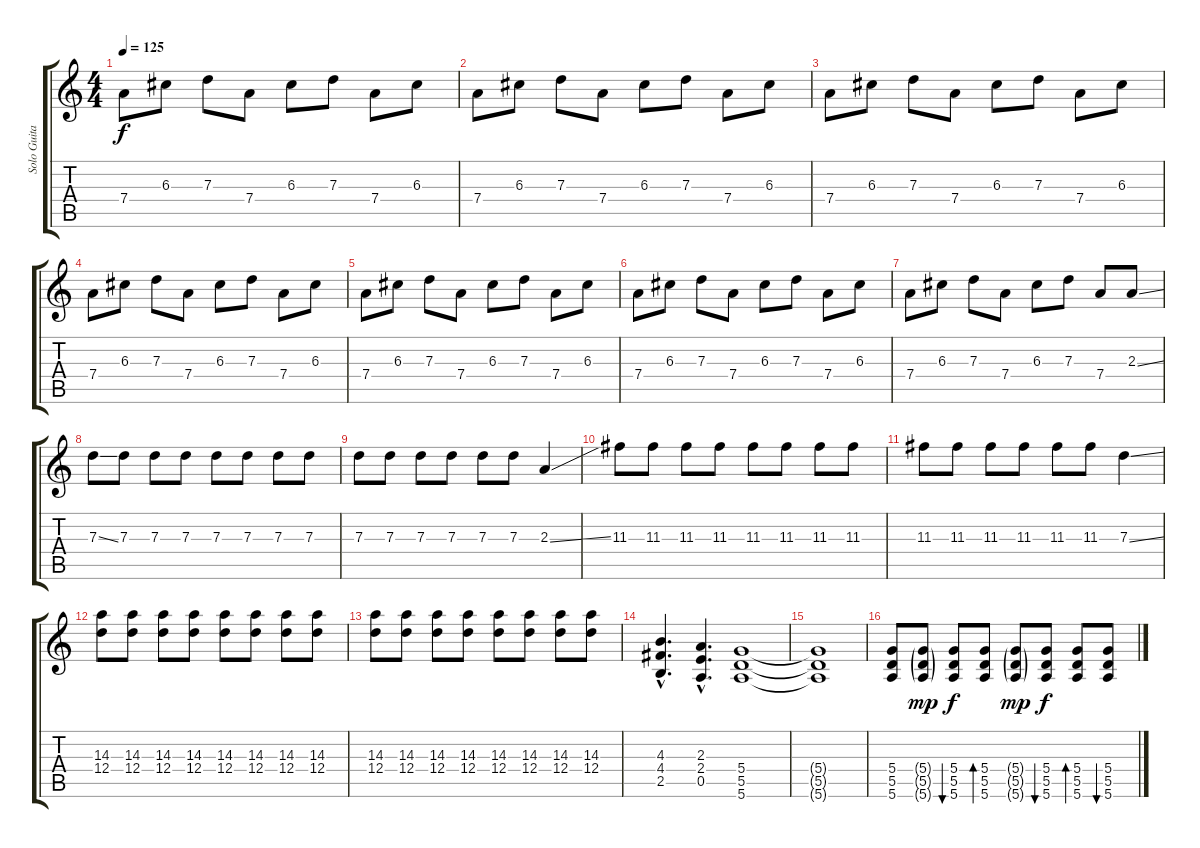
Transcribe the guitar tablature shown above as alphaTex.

\track ("Solo Guitar or Synth" "Solo Guita") {instrument overdrivenguitar}
\staff {score tabs}
\tuning (E4 B3 G3 D3 A2 E2) {hide}
\ts (4 4)
\tempo 125
\clef g2
\ks c
7.4.8{dy f} 6.3.8 7.3.8 7.4.8 6.3.8 7.3.8 7.4.8 6.3.8 |
7.4.8 6.3.8 7.3.8 7.4.8 6.3.8 7.3.8 7.4.8 6.3.8 |
7.4.8 6.3.8 7.3.8 7.4.8 6.3.8 7.3.8 7.4.8 6.3.8 |
7.4.8 6.3.8 7.3.8 7.4.8 6.3.8 7.3.8 7.4.8 6.3.8 |
7.4.8 6.3.8 7.3.8 7.4.8 6.3.8 7.3.8 7.4.8 6.3.8 |
7.4.8 6.3.8 7.3.8 7.4.8 6.3.8 7.3.8 7.4.8 6.3.8 |
7.4.8 6.3.8 7.3.8 7.4.8 6.3.8 7.3.8 7.4.8 2.3{ss}.8 |
7.3{ss}.8 7.3.8 7.3.8 7.3.8 7.3.8 7.3.8 7.3.8 7.3.8 |
7.3.8 7.3.8 7.3.8 7.3.8 7.3.8 7.3.8 2.3{ss}.4 |
11.3.8 11.3.8 11.3.8 11.3.8 11.3.8 11.3.8 11.3.8 11.3.8 |
11.3.8 11.3.8 11.3.8 11.3.8 11.3.8 11.3.8 7.3{ss}.4 |
(14.3 12.4).8 (14.3 12.4).8 (14.3 12.4).8 (14.3 12.4).8 (14.3 12.4).8 (14.3 12.4).8 (14.3 12.4).8 (14.3 12.4).8 |
(14.3 12.4).8 (14.3 12.4).8 (14.3 12.4).8 (14.3 12.4).8 (14.3 12.4).8 (14.3 12.4).8 (14.3 12.4).8 (14.3 12.4).8 |
(4.3{hac} 4.4{hac} 2.5{hac}).4{d} (2.3{hac} 2.4{hac} 0.5{hac}).4{d} (5.4 5.5 5.6).1 |
(5.4{t} 5.5{t} 5.6{t}).1 |
(5.4 5.5 5.6).8 (5.4{g} 5.5{g} 5.6{g}).8{dy mp} (5.4 5.5 5.6).8{bu 60 dy f} (5.4 5.5 5.6).8{bd 60} (5.4{g} 5.5{g} 5.6{g}).8{dy mp} (5.4 5.5 5.6).8{bu 60 dy f} (5.4 5.5 5.6).8{bd 60} (5.4 5.5 5.6).8{bu 60}
